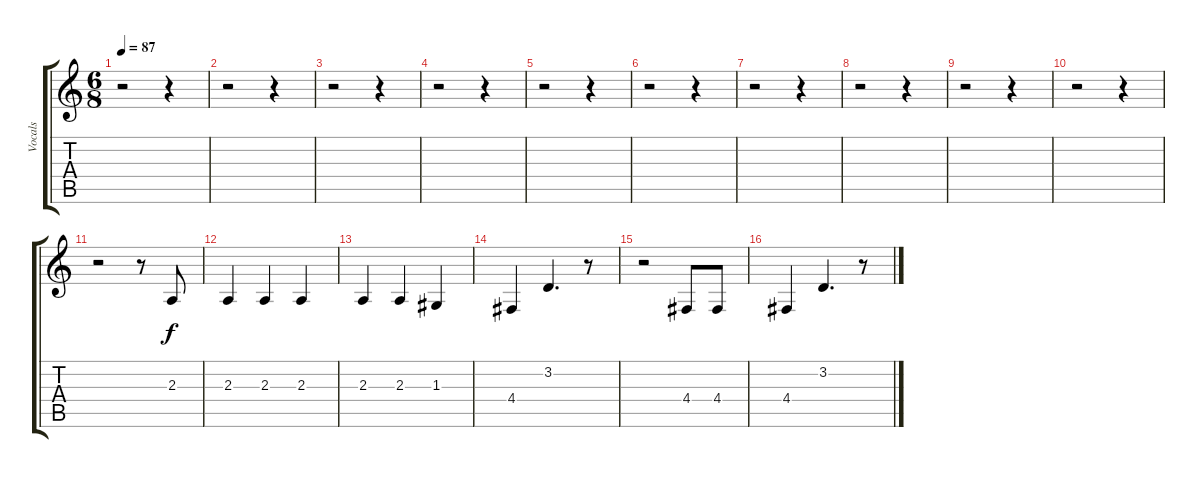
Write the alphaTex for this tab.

\track ("Vocals" "Vocals") {instrument drawbarorgan}
\staff {score tabs}
\tuning (E4 B3 G3 D3 A2 E2) {hide}
\ts (6 8)
\tempo 87
\clef g2
\ks c
r.2{dy f instrument drawbarorgan} r.4 |
r.2 r.4 |
r.2 r.4 |
r.2 r.4 |
r.2 r.4 |
r.2 r.4 |
r.2 r.4 |
r.2 r.4 |
r.2 r.4 |
r.2 r.4 |
r.2 r.8 2.3.8 |
2.3.4 2.3.4 2.3.4 |
2.3.4 2.3.4 1.3.4 |
4.4.4 3.2.4{d} r.8 |
r.2 4.4.8 4.4.8 |
4.4.4 3.2.4{d} r.8
